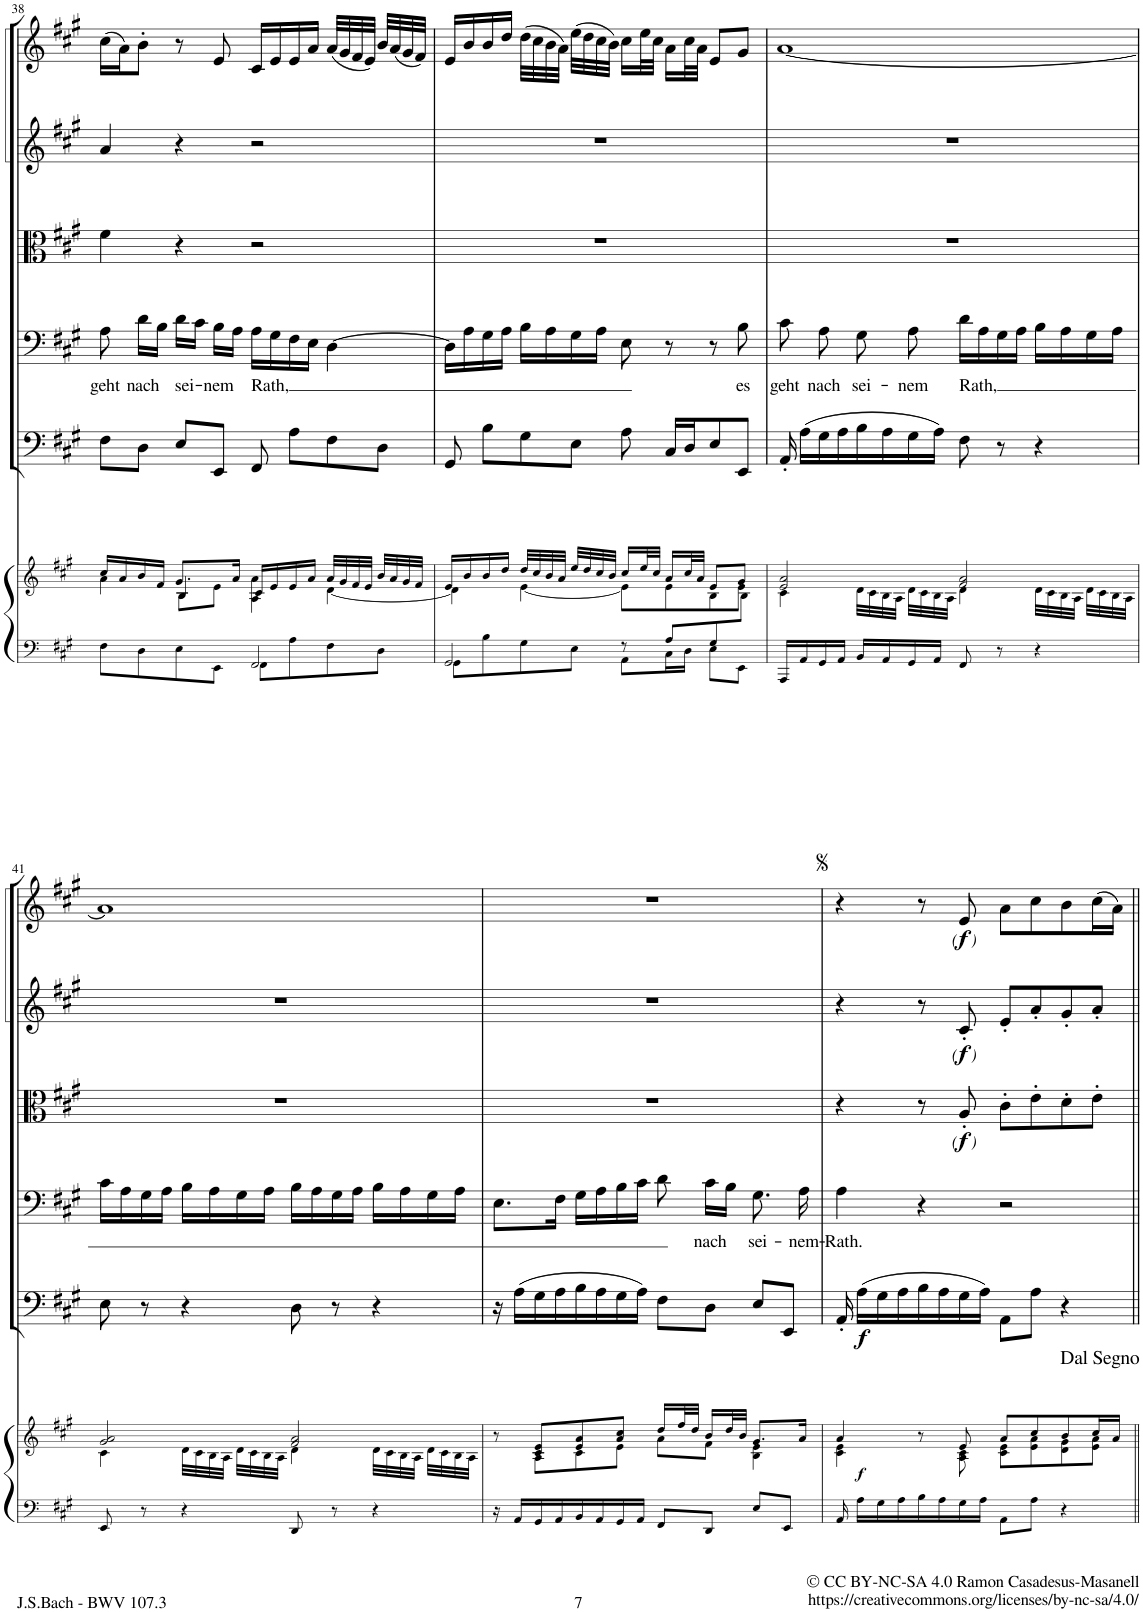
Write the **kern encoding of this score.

**kern	**kern	**dynam	**kern	**dynam	**kern	**text	**kern	**dynam	**kern	**dynam	**kern	**dynam
*part6	*part6	*part6	*part5	*part5	*part4	*part4	*part3	*part3	*part2	*part2	*part1	*part1
*staff7	*staff6	*staff6/7	*staff5	*staff5	*staff4	*staff4	*staff3	*staff3	*staff2	*staff2	*staff1	*staff1
*I"Piano reduction	*	*	*I"Organo e Continuo	*	*I"Basso	*	*I"Viola	*	*I"Violino II	*	*I"Violino I	*
*I'Pno	*	*	*	*	*	*	*I'Vla	*	*I'Vln	*	*I'Vln	*
!!LO:PB:g=z
*clefF4	*clefG2	*	*clefF4	*	*clefF4	*	*clefC3	*	*clefG2	*	*clefG2	*
*k[f#c#g#]	*k[f#c#g#]	*	*k[f#c#g#]	*	*k[f#c#g#]	*	*k[f#c#g#]	*	*k[f#c#g#]	*	*k[f#c#g#]	*
*M4/4	*M4/4	*	*M4/4	*	*M4/4	*	*M4/4	*	*M4/4	*	*M4/4	*
*met(c)	*met(c)	*	*met(c)	*	*met(c)	*	*met(c)	*	*met(c)	*	*met(c)	*
=38	=38	=38	=38	=38	=38	=38	=38	=38	=38	=38	=38	=38
*^	*^	*	*	*	*	*	*	*	*	*	*	*
*	*	*	*^	*	*	*	*	*	*	*	*	*	*	*
!	!	!	!	!	!	!	!	!	!LO:LY:b	!	!	!	!	!	!
4ryy	8F#\L	16cc#/LL	4a\	4ryy	.	8F#\L	.	8A\	geht	4f#\	.	4a/	.	(16cc#\LL	.
.	.	16a/	.	.	.	.	.	.	.	.	.	.	.	16a\J)	.
!	!	!	!	!	!	!	!	!	!LO:LY:b	!	!	!	!	!	!
.	8D\	16b/	.	.	.	8D\J	.	16d\LL	nach	.	.	.	.	8b'\J	.
.	.	16f#/JJ	.	.	.	.	.	16B\JJ	.	.	.	.	.	.	.
!	!	!	!	!	!	!	!	!	!LO:LY:b	!	!	!	!	!	!
4ryy	8E\	8.g#/L	8B\L	4B/	.	8E/L	.	16d\LL	sei-	4r	.	4r	.	8r	.
.	.	.	.	.	.	.	.	16c#\JJ	.	.	.	.	.	.	.
!	!	!	!	!	!	!	!	!	!LO:LY:b	!	!	!	!	!	!
.	8EE\J	.	8e\J	.	.	8EE/J	.	16B\LL	-nem	.	.	.	.	8e/	.
.	.	16a/Jk	.	.	.	.	.	16A\JJ	.	.	.	.	.	.	.
!	!	!	!	!	!	!	!	!	!LO:LY:b	!	!	!	!	!	!
2FF#/	8FF#\L	16c#/LL	4A\ 4a\	2ryy	.	8FF#/	.	16A\LL	Rath,	2r	.	2r	.	16c#/LL	.
.	.	16e/	.	.	.	.	.	16G#\	.	.	.	.	.	16e/	.
.	8A\	16e/	.	.	.	8A\L	.	16F#\	.	.	.	.	.	16e/	.
.	.	16a/JJ	.	.	.	.	.	16E\JJ	.	.	.	.	.	16a/JJ	.
.	8F#\	32a/LLL	[4d\	.	.	8F#\	.	[4D\	.	.	.	.	.	(32a/LLL	.
.	.	32g#/	.	.	.	.	.	.	.	.	.	.	.	32g#/	.
.	.	32f#/	.	.	.	.	.	.	.	.	.	.	.	32f#/	.
.	.	32e/JJJ	.	.	.	.	.	.	.	.	.	.	.	32e/JJJ)	.
.	8D\J	32b/LLL	.	.	.	8D\J	.	.	.	.	.	.	.	32b/LLL	.
.	.	32a/	.	.	.	.	.	.	.	.	.	.	.	(32a/	.
.	.	32g#/	.	.	.	.	.	.	.	.	.	.	.	32g#/	.
.	.	32f#/JJJ	.	.	.	.	.	.	.	.	.	.	.	32f#/JJJ)	.
=39	=39	=39	=39	=39	=39	=39	=39	=39	=39	=39	=39	=39	=39	=39	=39
2GG#/	8GG#\L	16e/LL	4d\]	2..ryy	.	8GG#/	.	16D\LL]	.	1r	.	1r	.	16e/LL	.
.	.	16b/	.	.	.	.	.	16A\	.	.	.	.	.	16b/	.
.	8B\	16b/	.	.	.	8B\L	.	16G#\	.	.	.	.	.	16b/	.
.	.	16dd/JJ	.	.	.	.	.	16A\JJ	.	.	.	.	.	16dd/JJ	.
.	8G#\	32dd/LLL	[4e\	.	.	8G#\	.	16B\LL	.	.	.	.	.	(32dd\LLL	.
.	.	32cc#/	.	.	.	.	.	.	.	.	.	.	.	32cc#\	.
.	.	32b/	.	.	.	.	.	16A\	.	.	.	.	.	32b\	.
.	.	32a/JJJ	.	.	.	.	.	.	.	.	.	.	.	32a\JJJ)	.
.	8E\J	32ee/LLL	.	.	.	8E\J	.	16G#\	.	.	.	.	.	(32ee\LLL	.
.	.	32dd/	.	.	.	.	.	.	.	.	.	.	.	32dd\	.
.	.	32cc#/	.	.	.	.	.	16A\JJ	.	.	.	.	.	32cc#\	.
.	.	32b/JJJ	.	.	.	.	.	.	.	.	.	.	.	32b\JJJ)	.
8r	8AA\L	16cc#/LL	8e\L]	.	.	8A\	.	8E\	.	.	.	.	.	16cc#\LL	.
.	.	32ee/L	.	.	.	.	.	.	.	.	.	.	.	32ee\L	.
.	.	32cc#/JJJ	.	.	.	.	.	.	.	.	.	.	.	32cc#\JJJ	.
8A/L	16C#\L	16a/LL	8e\	.	.	16C#/LL	.	8r	.	.	.	.	.	16a\LL	.
.	16D\JJ	32cc#/L	.	.	.	16D/J	.	.	.	.	.	.	.	32cc#\L	.
.	.	32a/JJJ	.	.	.	.	.	.	.	.	.	.	.	32a\JJJ	.
8G#/	8E\L	8e/L	8B\	.	.	8E/	.	8r	.	.	.	.	.	8e/L	.
!	!	!	!	!	!	!	!	!	!LO:LY:b	!	!	!	!	!	!
8ryy	8EE\J	8g#/J	8e\J	8B\J	.	8EE/J	.	8B\	es	.	.	.	.	8g#/J	.
=40	=40	=40	=40	=40	=40	=40	=40	=40	=40	=40	=40	=40	=40	=40	=40
!	!	!	!	!	!	!	!	!	!LO:LY:b	!	!	!	!	!	!
*v	*v	*	*	*	*	*	*	*	*	*	*	*	*	*	*
*	*	*v	*v	*	*	*	*	*	*	*	*	*	*	*
16AAA/LL	2e/ 2a/	4c#\	.	16AA'/	.	8c#\	geht	1r	.	1r	.	[1a	.
16AA/	.	.	.	(16A\LL	.	.	.	.	.	.	.	.	.
!	!	!	!	!	!	!	!LO:LY:b	!	!	!	!	!	!
16GG#/	.	.	.	16G#\	.	8A\	nach	.	.	.	.	.	.
16AA/JJ	.	.	.	16A\	.	.	.	.	.	.	.	.	.
!	!	!	!	!	!	!	!LO:LY:b	!	!	!	!	!	!
16BB/LL	.	32d\LLL	.	16B\	.	8G#\	sei-	.	.	.	.	.	.
.	.	32c#\	.	.	.	.	.	.	.	.	.	.	.
16AA/	.	32B\	.	16A\	.	.	.	.	.	.	.	.	.
.	.	32A\JJJ	.	.	.	.	.	.	.	.	.	.	.
!	!	!	!	!	!	!	!LO:LY:b	!	!	!	!	!	!
16GG#/	.	32d\LLL	.	16G#\	.	8A\	-nem	.	.	.	.	.	.
.	.	32c#\	.	.	.	.	.	.	.	.	.	.	.
16AA/JJ	.	32B\	.	16A\JJ)	.	.	.	.	.	.	.	.	.
.	.	32A\JJJ	.	.	.	.	.	.	.	.	.	.	.
!	!	!	!	!	!	!	!LO:LY:b	!	!	!	!	!	!
8FF#/	2f#/ 2a/	4d\	.	8F#\	.	16d\LL	-Rath,	.	.	.	.	.	.
.	.	.	.	.	.	16A\	.	.	.	.	.	.	.
8r	.	.	.	8r	.	16G#\	.	.	.	.	.	.	.
.	.	.	.	.	.	16A\JJ	.	.	.	.	.	.	.
4r	.	32d\LLL	.	4r	.	16B\LL	.	.	.	.	.	.	.
.	.	32c#\	.	.	.	.	.	.	.	.	.	.	.
.	.	32B\	.	.	.	16A\	.	.	.	.	.	.	.
.	.	32A\JJJ	.	.	.	.	.	.	.	.	.	.	.
.	.	32d\LLL	.	.	.	16G#\	.	.	.	.	.	.	.
.	.	32c#\	.	.	.	.	.	.	.	.	.	.	.
.	.	32B\	.	.	.	16A\JJ	.	.	.	.	.	.	.
.	.	32A\JJJ	.	.	.	.	.	.	.	.	.	.	.
!!LO:LB:g=z
=41	=41	=41	=41	=41	=41	=41	=41	=41	=41	=41	=41	=41	=41
8EE/	2g#/ 2a/	4c#\	.	8E\	.	16c#\LL	.	1r	.	1r	.	1a]	.
.	.	.	.	.	.	16A\	.	.	.	.	.	.	.
8r	.	.	.	8r	.	16G#\	.	.	.	.	.	.	.
.	.	.	.	.	.	16A\JJ	.	.	.	.	.	.	.
4r	.	32d\LLL	.	4r	.	16B\LL	.	.	.	.	.	.	.
.	.	32c#\	.	.	.	.	.	.	.	.	.	.	.
.	.	32B\	.	.	.	16A\	.	.	.	.	.	.	.
.	.	32A\JJJ	.	.	.	.	.	.	.	.	.	.	.
.	.	32d\LLL	.	.	.	16G#\	.	.	.	.	.	.	.
.	.	32c#\	.	.	.	.	.	.	.	.	.	.	.
.	.	32B\	.	.	.	16A\JJ	.	.	.	.	.	.	.
.	.	32A\JJJ	.	.	.	.	.	.	.	.	.	.	.
8DD/	2f#/ 2a/	4d\	.	8D\	.	16B\LL	.	.	.	.	.	.	.
.	.	.	.	.	.	16A\	.	.	.	.	.	.	.
8r	.	.	.	8r	.	16G#\	.	.	.	.	.	.	.
.	.	.	.	.	.	16A\JJ	.	.	.	.	.	.	.
4r	.	32d\LLL	.	4r	.	16B\LL	.	.	.	.	.	.	.
.	.	32c#\	.	.	.	.	.	.	.	.	.	.	.
.	.	32B\	.	.	.	16A\	.	.	.	.	.	.	.
.	.	32A\JJJ	.	.	.	.	.	.	.	.	.	.	.
.	.	32d\LLL	.	.	.	16G#\	.	.	.	.	.	.	.
.	.	32c#\	.	.	.	.	.	.	.	.	.	.	.
.	.	32B\	.	.	.	16A\JJ	.	.	.	.	.	.	.
.	.	32A\JJJ	.	.	.	.	.	.	.	.	.	.	.
=42	=42	=42	=42	=42	=42	=42	=42	=42	=42	=42	=42	=42	=42
16r	8r	8ryy	.	16r	.	8.E\L	.	1r	.	1r	.	1r	.
16AA/LL	.	.	.	(16A\LL	.	.	.	.	.	.	.	.	.
16GG#/	8c#/ 8e/L	8A\L	.	16G#\	.	.	.	.	.	.	.	.	.
16AA/	.	.	.	16A\	.	16F#\Jk	.	.	.	.	.	.	.
16BB/	8e/ 8a/	8c#\	.	16B\	.	16G#\LL	.	.	.	.	.	.	.
16AA/	.	.	.	16A\	.	16A\	.	.	.	.	.	.	.
16GG#/	8a/ 8cc#/J	8e\J	.	16G#\	.	16B\	.	.	.	.	.	.	.
16AA/JJ	.	.	.	16A\JJ)	.	16c#\JJ	.	.	.	.	.	.	.
8FF#/L	16dd/LL	8a\L	.	8F#\L	.	8d\	.	.	.	.	.	.	.
.	32ff#/L	.	.	.	.	.	.	.	.	.	.	.	.
.	32dd/JJJ	.	.	.	.	.	.	.	.	.	.	.	.
!	!	!	!	!	!	!	!LO:LY:b	!	!	!	!	!	!
8DD/J	16b/LL	8f#\J	.	8D\J	.	16c#\LL	nach	.	.	.	.	.	.
.	32dd/L	.	.	.	.	16B\JJ	.	.	.	.	.	.	.
.	32b/JJJ	.	.	.	.	.	.	.	.	.	.	.	.
!	!	!	!	!	!	!	!LO:LY:b	!	!	!	!	!	!
8E/L	8.g#/L	4B\ 4e\	.	8E/L	.	8.G#\	sei-	.	.	.	.	.	.
8EE/J	.	.	.	8EE/J	.	.	.	.	.	.	.	.	.
!	!	!	!	!	!	!	!LO:LY:b	!	!	!	!	!	!
.	16a/Jk	.	.	.	.	16A\	-nem-	.	.	.	.	.	.
=43	=43	=43	=43	=43	=43	=43	=43	=43	=43	=43	=43	=43	=43
!	!	!	!	!	!	!	!LO:LY:b	!	!	!	!	!	!
*	*	*^	*	*	*	*	*	*	*	*	*	*	*
16AA/	4a/	4c#\ 4e\	16ryy	.	16AA'/	.	4A\	-Rath.	4r	.	4r	.	4r	.
!	!	!	!	!LO:DY:b	!	!LO:DY:b	!	!	!	!	!	!	!	!
16A\LL	.	.	2...ryy	f	(16A\LL	f	.	.	.	.	.	.	.	.
16G#\	.	.	.	.	16G#\	.	.	.	.	.	.	.	.	.
16A\	.	.	.	.	16A\	.	.	.	.	.	.	.	.	.
16B\	8r	8ryy	.	.	16B\	.	4r	.	8r	.	8r	.	8r	.
16A\	.	.	.	.	16A\	.	.	.	.	.	.	.	.	.
!	!	!	!	!	!	!	!	!	!	!LO:DY:b	!	!	!	!
!	!	!	!	!	!	!	!	!	!	!LO:DY:n=1:b	!	!	!	!
!	!	!	!	!	!	!	!	!	!	!LO:DY:n=2:b	!	!LO:DY:b	!	!
!	!	!	!	!	!	!	!	!	!	!	!	!LO:DY:n=1:b	!	!
!	!	!	!	!	!	!	!	!	!	!	!	!LO:DY:n=2:b	!	!LO:DY:b
!	!	!	!	!	!	!	!	!	!	!	!	!	!	!LO:DY:n=1:b
!	!	!	!	!	!	!	!	!	!	!	!	!	!	!LO:DY:n=2:b
16G#\	8e/	8A\ 8c#\	.	.	16G#\	.	.	.	8A'/	other-dynamics f other-dynamics	8c#'/	other-dynamics f other-dynamics	8e/	other-dynamics f other-dynamics
16A\JJ	.	.	.	.	16A\JJ)	.	.	.	.	.	.	.	.	.
8AA\L	8a/L	8c#\ 8e\L	.	.	8AA\L	.	2r	.	8c#'\L	.	8e'/L	.	8a\L	.
8A\J	8cc#/	8e\ 8a\	.	.	8A\J	.	.	.	8e'\	.	8a'/	.	8cc#\	.
4r	8b/	8d\ 8g#\	.	.	4r	.	.	.	8d'\	.	8g#'/	.	8b\	.
.	16cc#/L	8e\ 8a\J	.	.	.	.	.	.	8e'\J	.	8a'/J	.	(16cc#\L	.
.	16a/JJ	.	.	.	.	.	.	.	.	.	.	.	16a\JJ)	.
*	*v	*v	*v	*	*	*	*	*	*	*	*	*	*	*
=||	=||	=||	=||	=||	=||	=||	=||	=||	=||	=||	=||	=||
*-	*-	*-	*-	*-	*-	*-	*-	*-	*-	*-	*-	*-
